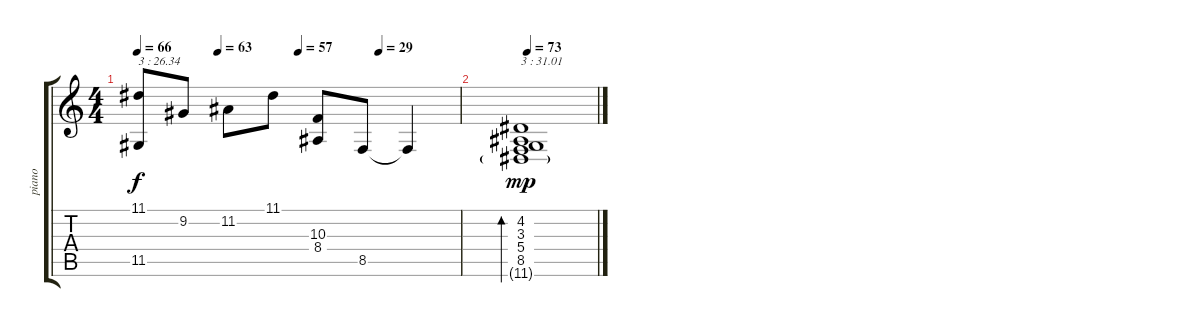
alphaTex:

\track ("piano" "piano") {instrument acousticgrandpiano}
\staff {score tabs}
\tuning (E4 B3 G3 D3 A2 E2) {hide}
\ts (4 4)
\tempo 66
\tempo (63 0.25)
\tempo (57 0.5)
\tempo (29 0.75)
\clef g2
\ks c
(11.1 11.5).8{txt "3 : 26.34" dy f} 9.2.8 11.2.8 11.1.8 (10.3 8.4).8 8.5.8 8.5{t}.4 |
\tempo 73
(4.2 3.3 5.4 8.5 11.6{g}).1{bd 60 txt "3 : 31.01" dy mp}
